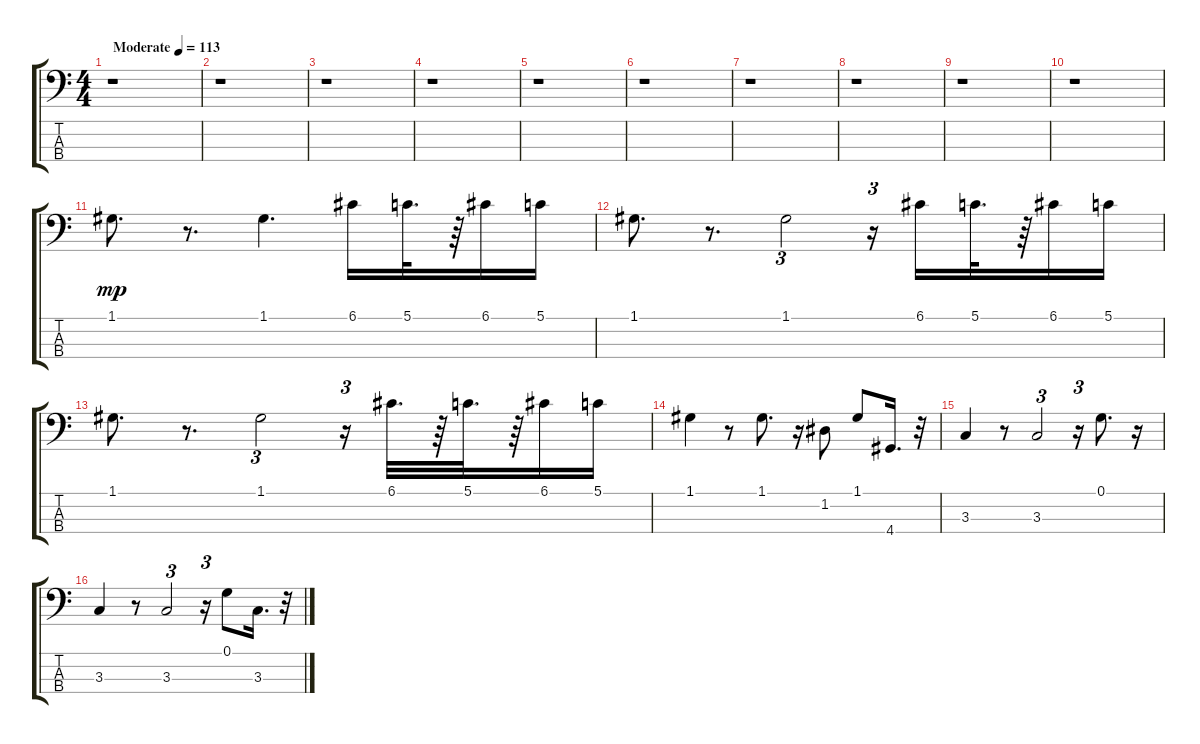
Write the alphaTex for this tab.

\track "" {instrument fretlessbass}
\staff {score tabs}
\tuning (G2 D2 A1 E1) {hide}
\ts (4 4)
\tempo (113 "Moderate")
\clef f4
\ks c
r.1{dy mp instrument fretlessbass} |
r.1 |
r.1 |
r.1 |
r.1 |
r.1 |
r.1 |
r.1 |
r.1 |
r.1 |
1.1.8{d} r.8{d} 1.1.4{d} 6.1.16 5.1.32{d} r.64 6.1.16 5.1.16 |
1.1.8{d} r.8{d} 1.1.2{tu (3 2)} r.16{tu (3 2)} 6.1.16 5.1.32{d} r.64 6.1.16 5.1.16 |
1.1.8{d} r.8{d} 1.1.2{tu (3 2)} r.16{tu (3 2)} 6.1.32{d} r.64 5.1.32{d} r.64 6.1.16 5.1.16 |
1.1.4 r.8 1.1.8{d} r.16 1.2.8 1.1.8 4.4.16{d} r.32 |
3.3.4 r.8 3.3.2{tu (3 2)} r.16{tu (3 2)} 0.1.8{d} r.16 |
3.3.4 r.8 3.3.2{tu (3 2)} r.16{tu (3 2)} 0.1.8 3.3.16{d} r.32
